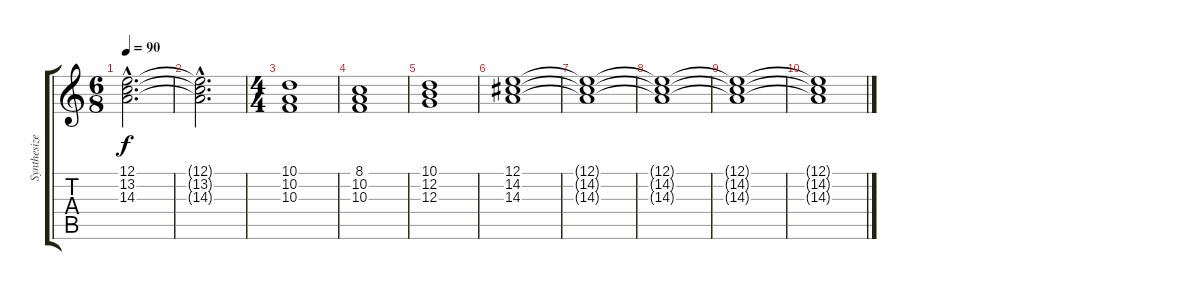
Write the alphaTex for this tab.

\track ("Synthesizer II" "Synthesize") {instrument stringensemble1}
\staff {score tabs}
\tuning (E4 B3 G3 D3 A2 E2) {hide}
\ts (6 8)
\tempo 90
\clef g2
\ks c
(12.1{hac} 13.2{hac} 14.3{hac}).2{d dy f} |
(12.1{hac t} 13.2{hac t} 14.3{hac t}).2{d} |
\ts (4 4)
(10.1 10.2 10.3).1 |
(8.1 10.2 10.3).1 |
(10.1 12.2 12.3).1 |
(12.1 14.2 14.3).1 |
(12.1{t} 14.2{t} 14.3{t}).1 |
(12.1{t} 14.2{t} 14.3{t}).1 |
(12.1{t} 14.2{t} 14.3{t}).1 |
(12.1{t} 14.2{t} 14.3{t}).1
